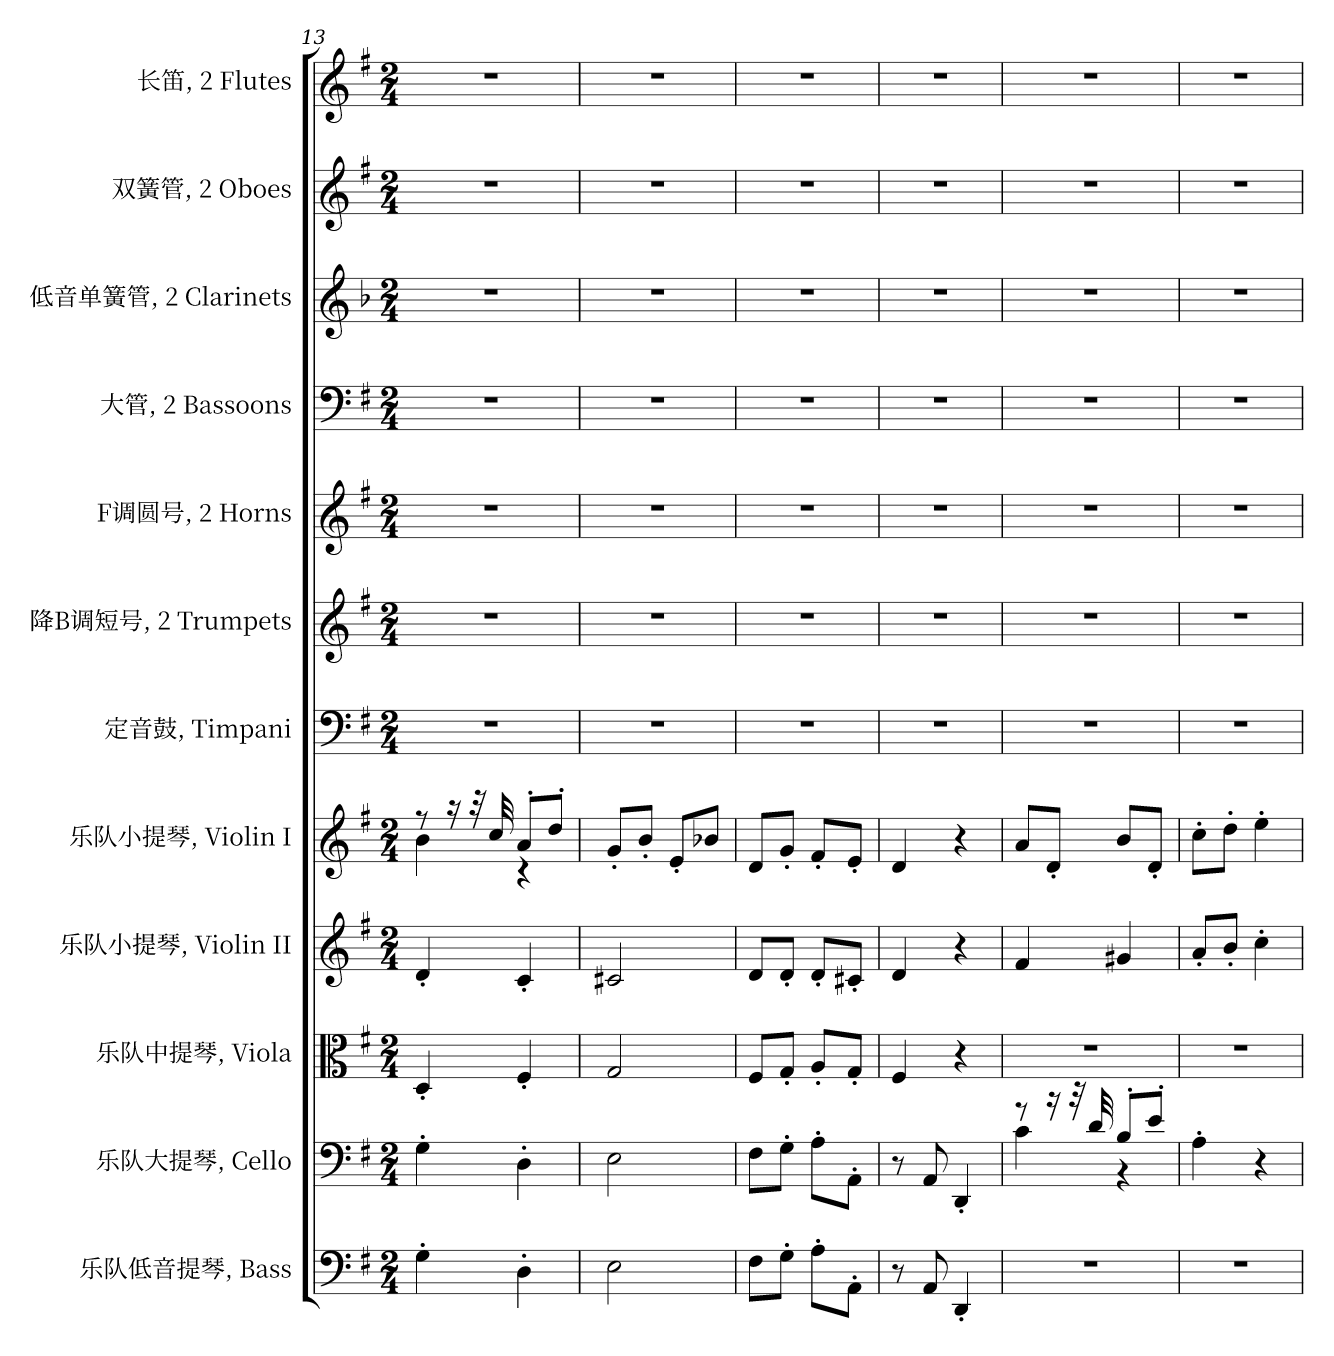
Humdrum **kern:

**kern	**kern	**kern	**kern	**kern	**kern	**kern	**kern	**kern	**kern	**kern	**kern
*part12	*part11	*part10	*part9	*part8	*part7	*part6	*part5	*part4	*part3	*part2	*part1
*staff12	*staff11	*staff10	*staff9	*staff8	*staff7	*staff6	*staff5	*staff4	*staff3	*staff2	*staff1
*I"乐队低音提琴, Bass	*I"乐队大提琴, Cello	*I"乐队中提琴, Viola	*I"乐队小提琴, Violin II	*I"乐队小提琴, Violin I	*I"定音鼓, Timpani	*I"降B调短号, 2 Trumpets	*I"F调圆号, 2 Horns	*I"大管, 2 Bassoons	*I"低音单簧管, 2 Clarinets	*I"双簧管, 2 Oboes	*I"长笛, 2 Flutes
*	*	*	*	*	*I'Timp.	*	*I'F Hn.	*I'Bsn.	*	*I'Ob.	*I'Fl.
*clefF4	*clefF4	*clefC3	*clefG2	*clefG2	*clefF4	*clefG2	*clefG2	*clefF4	*clefG2	*clefG2	*clefG2
*ITrd7c12	*	*	*	*	*	*ITrd1c2	*ITrd4c7	*	*ITrd8c14	*	*
*k[f#]	*k[f#]	*k[f#]	*k[f#]	*k[f#]	*k[f#]	*k[b-]	*k[]	*k[f#]	*k[b-]	*k[f#]	*k[f#]
*M2/4	*M2/4	*M2/4	*M2/4	*M2/4	*M2/4	*M2/4	*M2/4	*M2/4	*M2/4	*M2/4	*M2/4
=13	=13	=13	=13	=13	=13	=13	=13	=13	=13	=13	=13
*	*	*	*	*^	*	*	*	*	*	*	*
4GG'\	4G'\	4D'/	4d'/	8r	4b\	2r	2r	2r	2r	2r	2r	2r
.	.	.	.	16r	.	.	.	.	.	.	.	.
.	.	.	.	32r	.	.	.	.	.	.	.	.
.	.	.	.	32cc/	.	.	.	.	.	.	.	.
4DD'\	4D'\	4F#'/	4c'/	8a'/L	4r	.	.	.	.	.	.	.
.	.	.	.	8dd'/J	.	.	.	.	.	.	.	.
*	*	*	*	*v	*v	*	*	*	*	*	*	*
=14	=14	=14	=14	=14	=14	=14	=14	=14	=14	=14	=14
2EE\	2E\	2G/	2c#X/	8g'/L	2r	2r	2r	2r	2r	2r	2r
.	.	.	.	8b'/J	.	.	.	.	.	.	.
.	.	.	.	8e'/L	.	.	.	.	.	.	.
.	.	.	.	8b-X/J	.	.	.	.	.	.	.
=15	=15	=15	=15	=15	=15	=15	=15	=15	=15	=15	=15
8FF#\L	8F#\L	8F#/L	8d/L	8d/L	2r	2r	2r	2r	2r	2r	2r
8GG'\J	8G'\J	8G'/J	8d'/J	8g'/J	.	.	.	.	.	.	.
8AA'\L	8A'\L	8A'/L	8d'/L	8f#'/L	.	.	.	.	.	.	.
8AAA'\J	8AA'\J	8G'/J	8c#X'/J	8e'/J	.	.	.	.	.	.	.
=16	=16	=16	=16	=16	=16	=16	=16	=16	=16	=16	=16
8r	8r	4F#/	4d/	4d/	2r	2r	2r	2r	2r	2r	2r
8AAA/	8AA/	.	.	.	.	.	.	.	.	.	.
4DDD'/	4DD'/	4r	4r	4r	.	.	.	.	.	.	.
=17	=17	=17	=17	=17	=17	=17	=17	=17	=17	=17	=17
*	*^	*	*	*	*	*	*	*	*	*	*
2r	8r	4c\	2r	4f#/	8a/L	2r	2r	2r	2r	2r	2r	2r
.	16r	.	.	.	8d'/J	.	.	.	.	.	.	.
.	32r	.	.	.	.	.	.	.	.	.	.	.
.	32d/	.	.	.	.	.	.	.	.	.	.	.
.	8B'/L	4r	.	4g#X/	8b/L	.	.	.	.	.	.	.
.	8e'/J	.	.	.	8d'/J	.	.	.	.	.	.	.
*	*v	*v	*	*	*	*	*	*	*	*	*	*
=18	=18	=18	=18	=18	=18	=18	=18	=18	=18	=18	=18
2r	4A'\	2r	8a'/L	8cc'\L	2r	2r	2r	2r	2r	2r	2r
.	.	.	8b'/J	8dd'\J	.	.	.	.	.	.	.
.	4r	.	4cc'\	4ee'\	.	.	.	.	.	.	.
=	=	=	=	=	=	=	=	=	=	=	=
*-	*-	*-	*-	*-	*-	*-	*-	*-	*-	*-	*-
